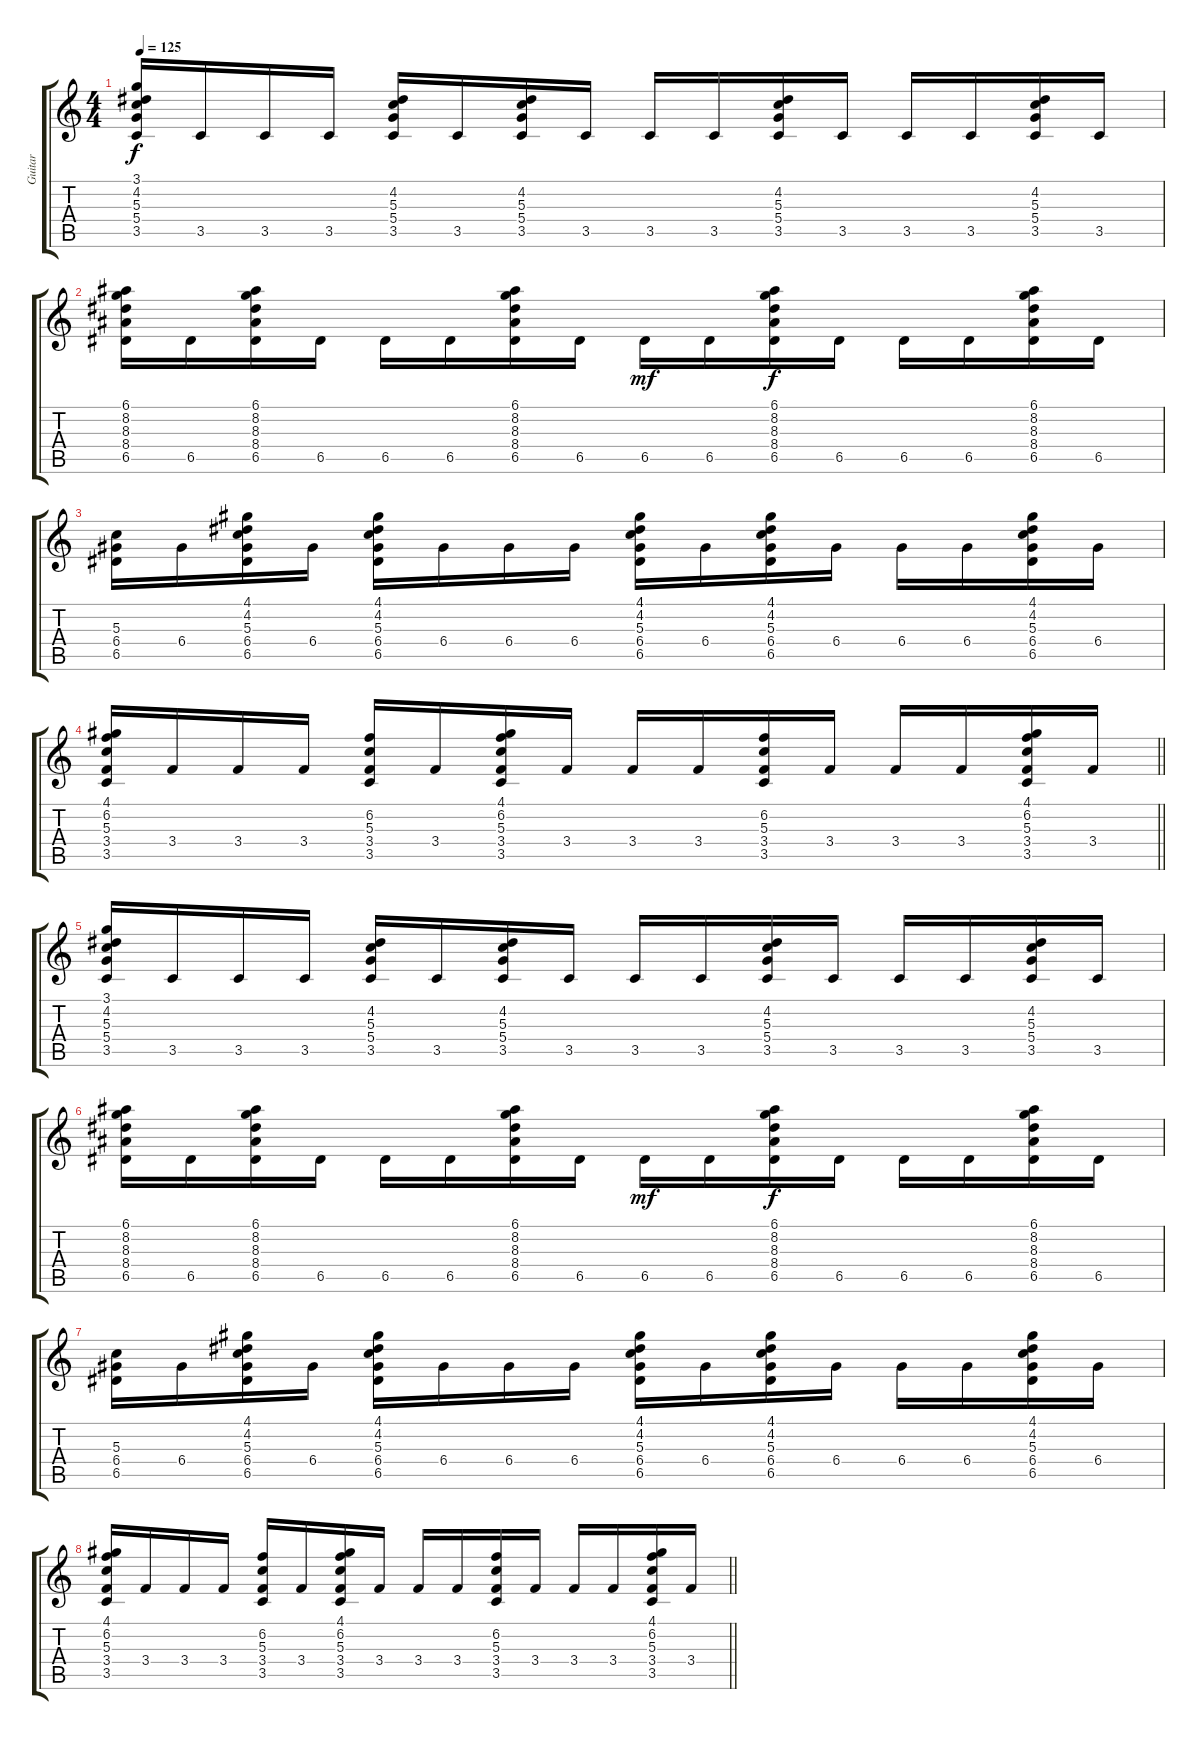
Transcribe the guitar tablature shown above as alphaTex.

\track ("Guitar" "Guitar") {instrument distortionguitar}
\staff {score tabs}
\tuning (E4 B3 G3 D3 A2 E2) {hide}
\ts (4 4)
\tempo 125
\clef g2
\ks c
(3.1 4.2 5.3 5.4 3.5).16{dy f} 3.5.16 3.5.16 3.5.16 (4.2 5.3 5.4 3.5).16 3.5.16 (4.2 5.3 5.4 3.5).16 3.5.16 3.5.16 3.5.16 (4.2 5.3 5.4 3.5).16 3.5.16 3.5.16 3.5.16 (4.2 5.3 5.4 3.5).16 3.5.16 |
(6.1 8.2 8.3 8.4 6.5).16 6.5.16 (6.1 8.2 8.3 8.4 6.5).16 6.5.16 6.5.16 6.5.16 (6.1 8.2 8.3 8.4 6.5).16 6.5.16 6.5.16{dy mf} 6.5.16 (6.1 8.2 8.3 8.4 6.5).16{dy f} 6.5.16 6.5.16 6.5.16 (6.1 8.2 8.3 8.4 6.5).16 6.5.16 |
(5.3 6.4 6.5).16 6.4.16 (4.1 4.2 5.3 6.4 6.5).16 6.4.16 (4.1 4.2 5.3 6.4 6.5).16 6.4.16 6.4.16 6.4.16 (4.1 4.2 5.3 6.4 6.5).16 6.4.16 (4.1 4.2 5.3 6.4 6.5).16 6.4.16 6.4.16 6.4.16 (4.1 4.2 5.3 6.4 6.5).16 6.4.16 |
\barLineRight lightlight
(4.1 6.2 5.3 3.4 3.5).16 3.4.16 3.4.16 3.4.16 (6.2 5.3 3.4 3.5).16 3.4.16 (4.1 6.2 5.3 3.4 3.5).16 3.4.16 3.4.16 3.4.16 (6.2 5.3 3.4 3.5).16 3.4.16 3.4.16 3.4.16 (4.1 6.2 5.3 3.4 3.5).16 3.4.16 |
(3.1 4.2 5.3 5.4 3.5).16 3.5.16 3.5.16 3.5.16 (4.2 5.3 5.4 3.5).16 3.5.16 (4.2 5.3 5.4 3.5).16 3.5.16 3.5.16 3.5.16 (4.2 5.3 5.4 3.5).16 3.5.16 3.5.16 3.5.16 (4.2 5.3 5.4 3.5).16 3.5.16 |
(6.1 8.2 8.3 8.4 6.5).16 6.5.16 (6.1 8.2 8.3 8.4 6.5).16 6.5.16 6.5.16 6.5.16 (6.1 8.2 8.3 8.4 6.5).16 6.5.16 6.5.16{dy mf} 6.5.16 (6.1 8.2 8.3 8.4 6.5).16{dy f} 6.5.16 6.5.16 6.5.16 (6.1 8.2 8.3 8.4 6.5).16 6.5.16 |
(5.3 6.4 6.5).16 6.4.16 (4.1 4.2 5.3 6.4 6.5).16 6.4.16 (4.1 4.2 5.3 6.4 6.5).16 6.4.16 6.4.16 6.4.16 (4.1 4.2 5.3 6.4 6.5).16 6.4.16 (4.1 4.2 5.3 6.4 6.5).16 6.4.16 6.4.16 6.4.16 (4.1 4.2 5.3 6.4 6.5).16 6.4.16 |
\barLineRight lightlight
(4.1 6.2 5.3 3.4 3.5).16 3.4.16 3.4.16 3.4.16 (6.2 5.3 3.4 3.5).16 3.4.16 (4.1 6.2 5.3 3.4 3.5).16 3.4.16 3.4.16 3.4.16 (6.2 5.3 3.4 3.5).16 3.4.16 3.4.16 3.4.16 (4.1 6.2 5.3 3.4 3.5).16 3.4.16
